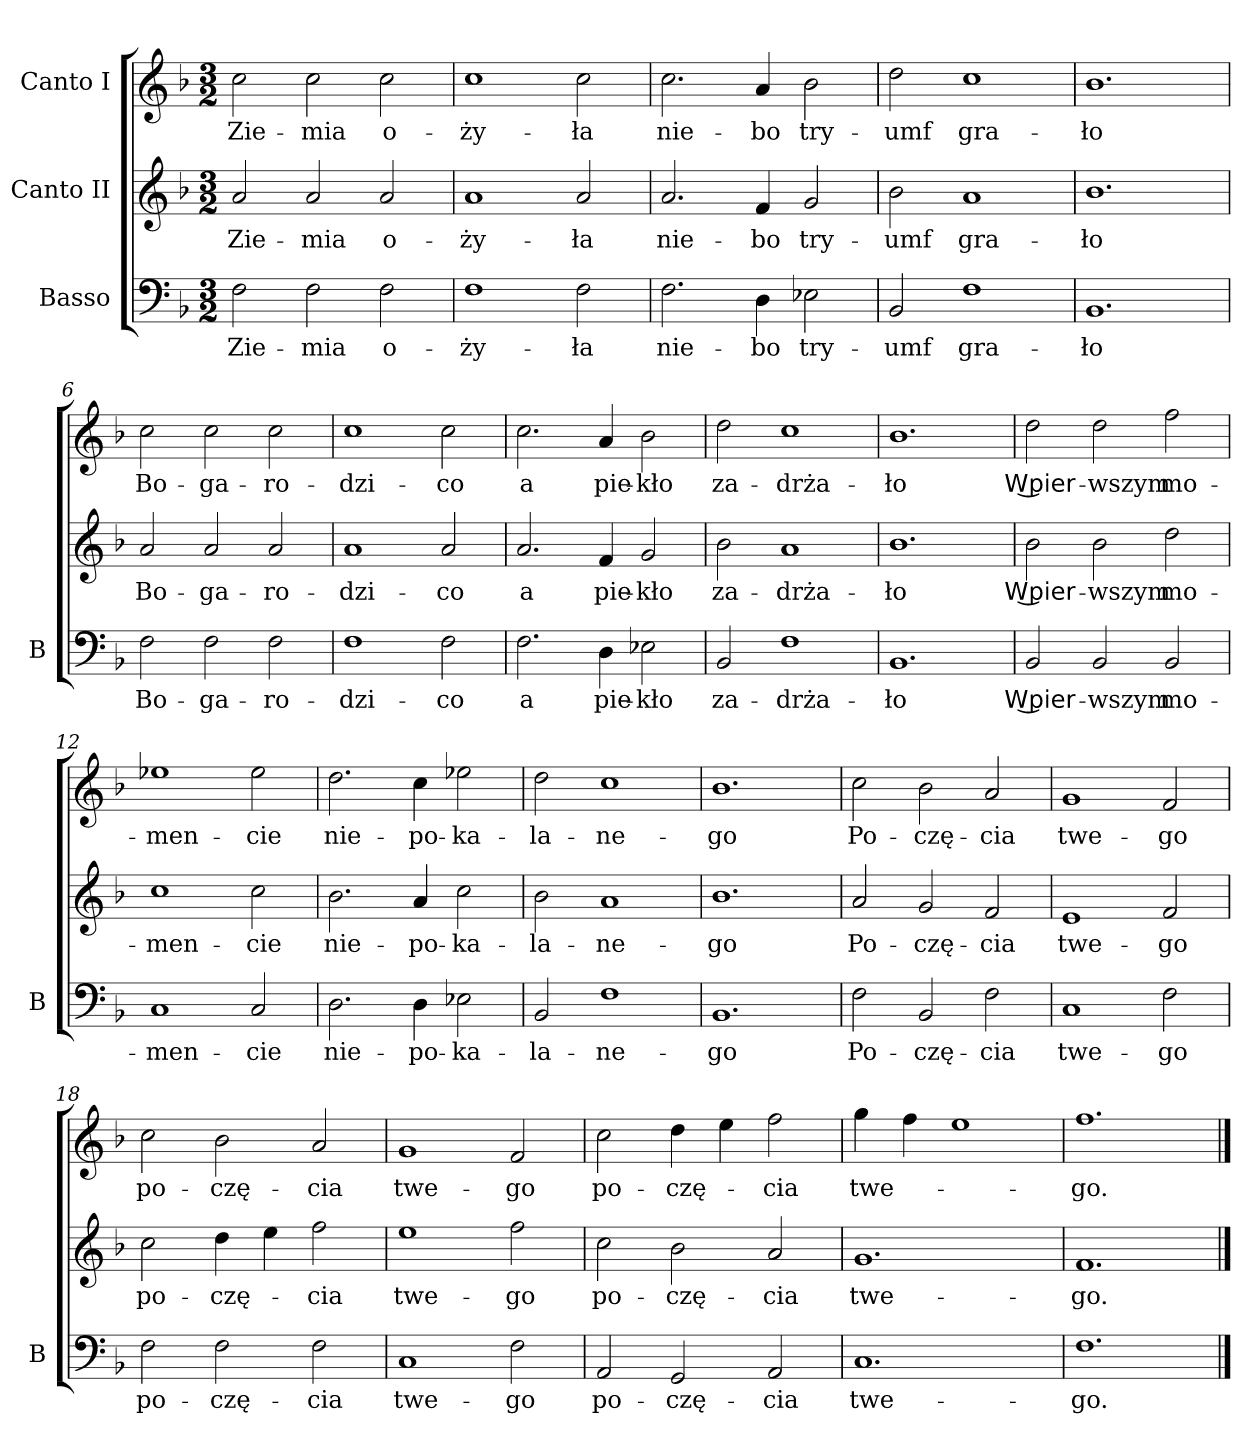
**kern	**text	**kern	**text	**kern	**text
*part3	*part3	*part2	*part2	*part1	*part1
*staff3	*staff3	*staff2	*staff2	*staff1	*staff1
*I"Basso	*	*I"Canto II	*	*I"Canto I	*
*I'B	*	*	*	*	*
*clefF4	*	*clefG2	*	*clefG2	*
*k[b-]	*	*k[b-]	*	*k[b-]	*
*M3/2	*	*M3/2	*	*M3/2	*
=1	=1	=1	=1	=1	=1
2F\	Zie-	2a/	Zie-	2cc\	Zie-
2F\	-mia	2a/	-mia	2cc\	-mia
2F\	o-	2a/	o-	2cc\	o-
=2	=2	=2	=2	=2	=2
1F	-ży-	1a	-ży-	1cc	-ży-
2F\	-ła	2a/	-ła	2cc\	-ła
=3	=3	=3	=3	=3	=3
2.F\	nie-	2.a/	nie-	2.cc\	nie-
4D\	-bo	4f/	-bo	4a/	-bo
2E-X\	try-	2g/	try-	2b-\	try-
=4	=4	=4	=4	=4	=4
2BB-/	-umf	2b-\	-umf	2dd\	-umf
1F	gra-	1a	gra-	1cc	gra-
=5	=5	=5	=5	=5	=5
1.BB-	-ło	1.b-	-ło	1.b-	-ło
=6	=6	=6	=6	=6	=6
2F\	Bo-	2a/	Bo-	2cc\	Bo-
2F\	-ga-	2a/	-ga-	2cc\	-ga-
2F\	-ro-	2a/	-ro-	2cc\	-ro-
=7	=7	=7	=7	=7	=7
1F	-dzi-	1a	-dzi-	1cc	-dzi-
2F\	-co	2a/	-co	2cc\	-co
=8	=8	=8	=8	=8	=8
2.F\	a	2.a/	a	2.cc\	a
4D\	pie-	4f/	pie-	4a/	pie-
2E-X\	-kło	2g/	-kło	2b-\	-kło
=9	=9	=9	=9	=9	=9
2BB-/	za-	2b-\	za-	2dd\	za-
1F	-drża-	1a	-drża-	1cc	-drża-
=10	=10	=10	=10	=10	=10
1.BB-	-ło	1.b-	-ło	1.b-	-ło
=11	=11	=11	=11	=11	=11
2BB-/	W͜pier-	2b-\	W͜pier-	2dd\	W͜pier-
2BB-/	-wszym	2b-\	-wszym	2dd\	-wszym
2BB-/	mo-	2dd\	mo-	2ff\	mo-
=12	=12	=12	=12	=12	=12
1C	-men-	1cc	-men-	1ee-X	-men-
2C/	-cie	2cc\	-cie	2ee-\	-cie
=13	=13	=13	=13	=13	=13
2.D\	nie-	2.b-\	nie-	2.dd\	nie-
4D\	-po-	4a/	-po-	4cc\	-po-
2E-X\	-ka-	2cc\	-ka-	2ee-X\	-ka-
=14	=14	=14	=14	=14	=14
2BB-/	-la-	2b-\	-la-	2dd\	-la-
1F	-ne-	1a	-ne-	1cc	-ne-
=15	=15	=15	=15	=15	=15
1.BB-	-go	1.b-	-go	1.b-	-go
=16	=16	=16	=16	=16	=16
2F\	Po-	2a/	Po-	2cc\	Po-
2BB-/	-czę-	2g/	-czę-	2b-\	-czę-
2F\	-cia	2f/	-cia	2a/	-cia
=17	=17	=17	=17	=17	=17
1C	twe-	1e	twe-	1g	twe-
2F\	-go	2f/	-go	2f/	-go
=18	=18	=18	=18	=18	=18
2F\	po-	2cc\	po-	2cc\	po-
2F\	-czę-	4dd\	-czę-	2b-\	-czę-
.	.	4ee\	.	.	.
2F\	-cia	2ff\	-cia	2a/	-cia
=19	=19	=19	=19	=19	=19
1C	twe-	1ee	twe-	1g	twe-
2F\	-go	2ff\	-go	2f/	-go
=20	=20	=20	=20	=20	=20
2AA/	po-	2cc\	po-	2cc\	po-
2GG/	-czę-	2b-\	-czę-	4dd\	-czę-
.	.	.	.	4ee\	.
2AA/	-cia	2a/	-cia	2ff\	-cia
=21	=21	=21	=21	=21	=21
1.C	twe-	1.g	twe-	4gg\	twe-
.	.	.	.	4ff\	.
.	.	.	.	1ee	.
=22	=22	=22	=22	=22	=22
1.F	-go.	1.f	-go.	1.ff	-go.
==	==	==	==	==	==
*-	*-	*-	*-	*-	*-
